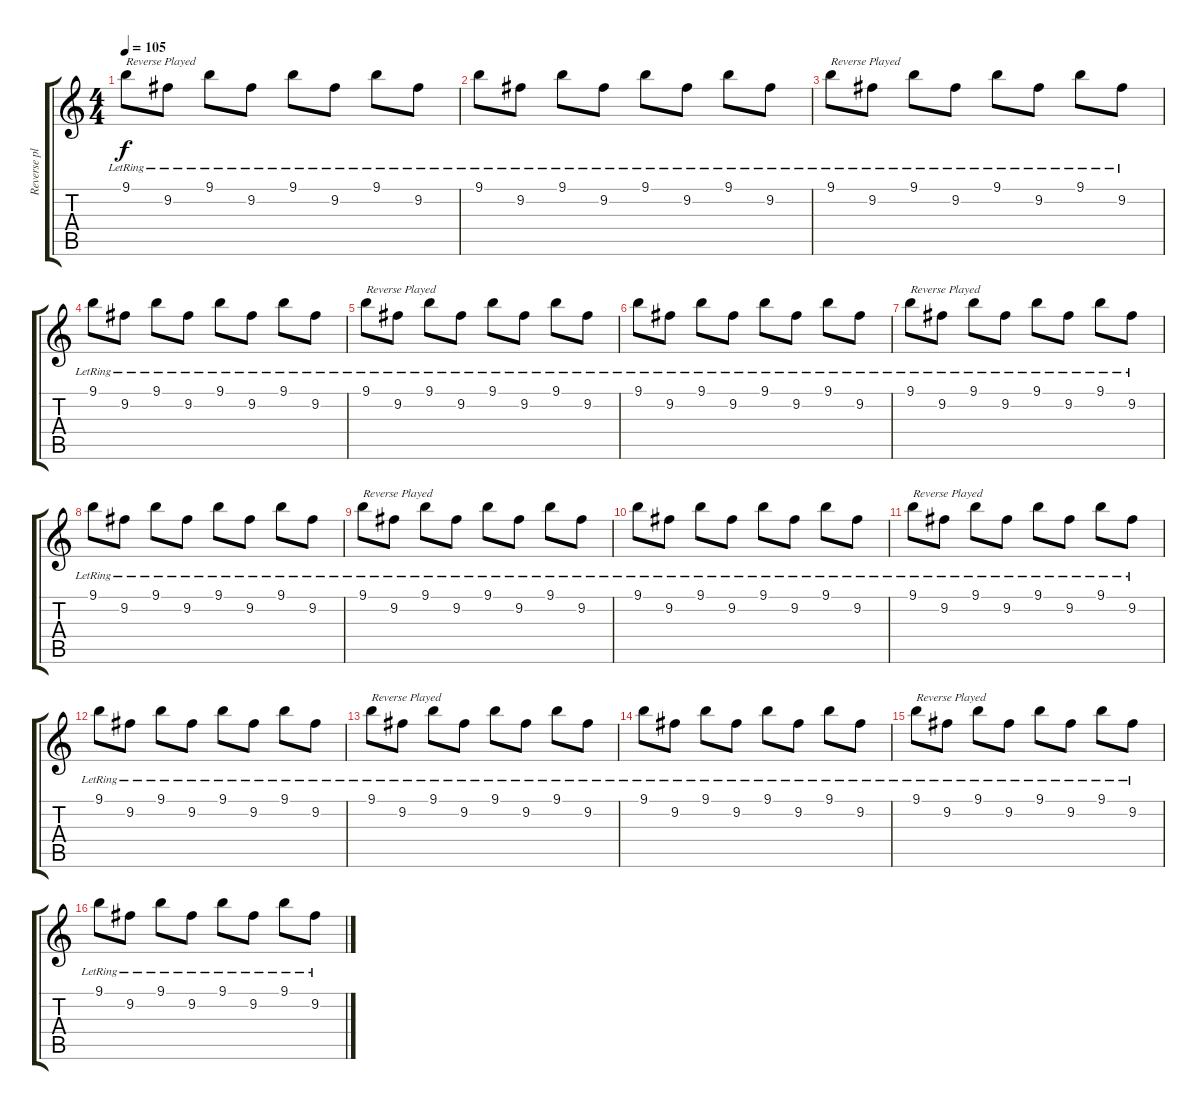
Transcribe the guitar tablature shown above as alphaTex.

\track ("Reverse played Part" "Reverse pl") {instrument electricguitarjazz}
\staff {score tabs}
\tuning (D4 A3 F3 C3 G2 D2) {hide}
\ts (4 4)
\tempo 105
\clef g2
\ks c
9.1{lr}.8{txt "Reverse Played" dy f} 9.2{lr}.8 9.1{lr}.8 9.2{lr}.8 9.1{lr}.8 9.2{lr}.8 9.1{lr}.8 9.2{lr}.8 |
9.1{lr}.8 9.2{lr}.8 9.1{lr}.8 9.2{lr}.8 9.1{lr}.8 9.2{lr}.8 9.1{lr}.8 9.2{lr}.8 |
9.1{lr}.8{txt "Reverse Played"} 9.2{lr}.8 9.1{lr}.8 9.2{lr}.8 9.1{lr}.8 9.2{lr}.8 9.1{lr}.8 9.2{lr}.8 |
9.1{lr}.8 9.2{lr}.8 9.1{lr}.8 9.2{lr}.8 9.1{lr}.8 9.2{lr}.8 9.1{lr}.8 9.2{lr}.8 |
9.1{lr}.8{txt "Reverse Played"} 9.2{lr}.8 9.1{lr}.8 9.2{lr}.8 9.1{lr}.8 9.2{lr}.8 9.1{lr}.8 9.2{lr}.8 |
9.1{lr}.8 9.2{lr}.8 9.1{lr}.8 9.2{lr}.8 9.1{lr}.8 9.2{lr}.8 9.1{lr}.8 9.2{lr}.8 |
9.1{lr}.8{txt "Reverse Played"} 9.2{lr}.8 9.1{lr}.8 9.2{lr}.8 9.1{lr}.8 9.2{lr}.8 9.1{lr}.8 9.2{lr}.8 |
9.1{lr}.8 9.2{lr}.8 9.1{lr}.8 9.2{lr}.8 9.1{lr}.8 9.2{lr}.8 9.1{lr}.8 9.2{lr}.8 |
9.1{lr}.8{txt "Reverse Played"} 9.2{lr}.8 9.1{lr}.8 9.2{lr}.8 9.1{lr}.8 9.2{lr}.8 9.1{lr}.8 9.2{lr}.8 |
9.1{lr}.8 9.2{lr}.8 9.1{lr}.8 9.2{lr}.8 9.1{lr}.8 9.2{lr}.8 9.1{lr}.8 9.2{lr}.8 |
9.1{lr}.8{txt "Reverse Played"} 9.2{lr}.8 9.1{lr}.8 9.2{lr}.8 9.1{lr}.8 9.2{lr}.8 9.1{lr}.8 9.2{lr}.8 |
9.1{lr}.8 9.2{lr}.8 9.1{lr}.8 9.2{lr}.8 9.1{lr}.8 9.2{lr}.8 9.1{lr}.8 9.2{lr}.8 |
9.1{lr}.8{txt "Reverse Played"} 9.2{lr}.8 9.1{lr}.8 9.2{lr}.8 9.1{lr}.8 9.2{lr}.8 9.1{lr}.8 9.2{lr}.8 |
9.1{lr}.8 9.2{lr}.8 9.1{lr}.8 9.2{lr}.8 9.1{lr}.8 9.2{lr}.8 9.1{lr}.8 9.2{lr}.8 |
9.1{lr}.8{txt "Reverse Played"} 9.2{lr}.8 9.1{lr}.8 9.2{lr}.8 9.1{lr}.8 9.2{lr}.8 9.1{lr}.8 9.2{lr}.8 |
9.1{lr}.8 9.2{lr}.8 9.1{lr}.8 9.2{lr}.8 9.1{lr}.8 9.2{lr}.8 9.1{lr}.8 9.2{lr}.8
